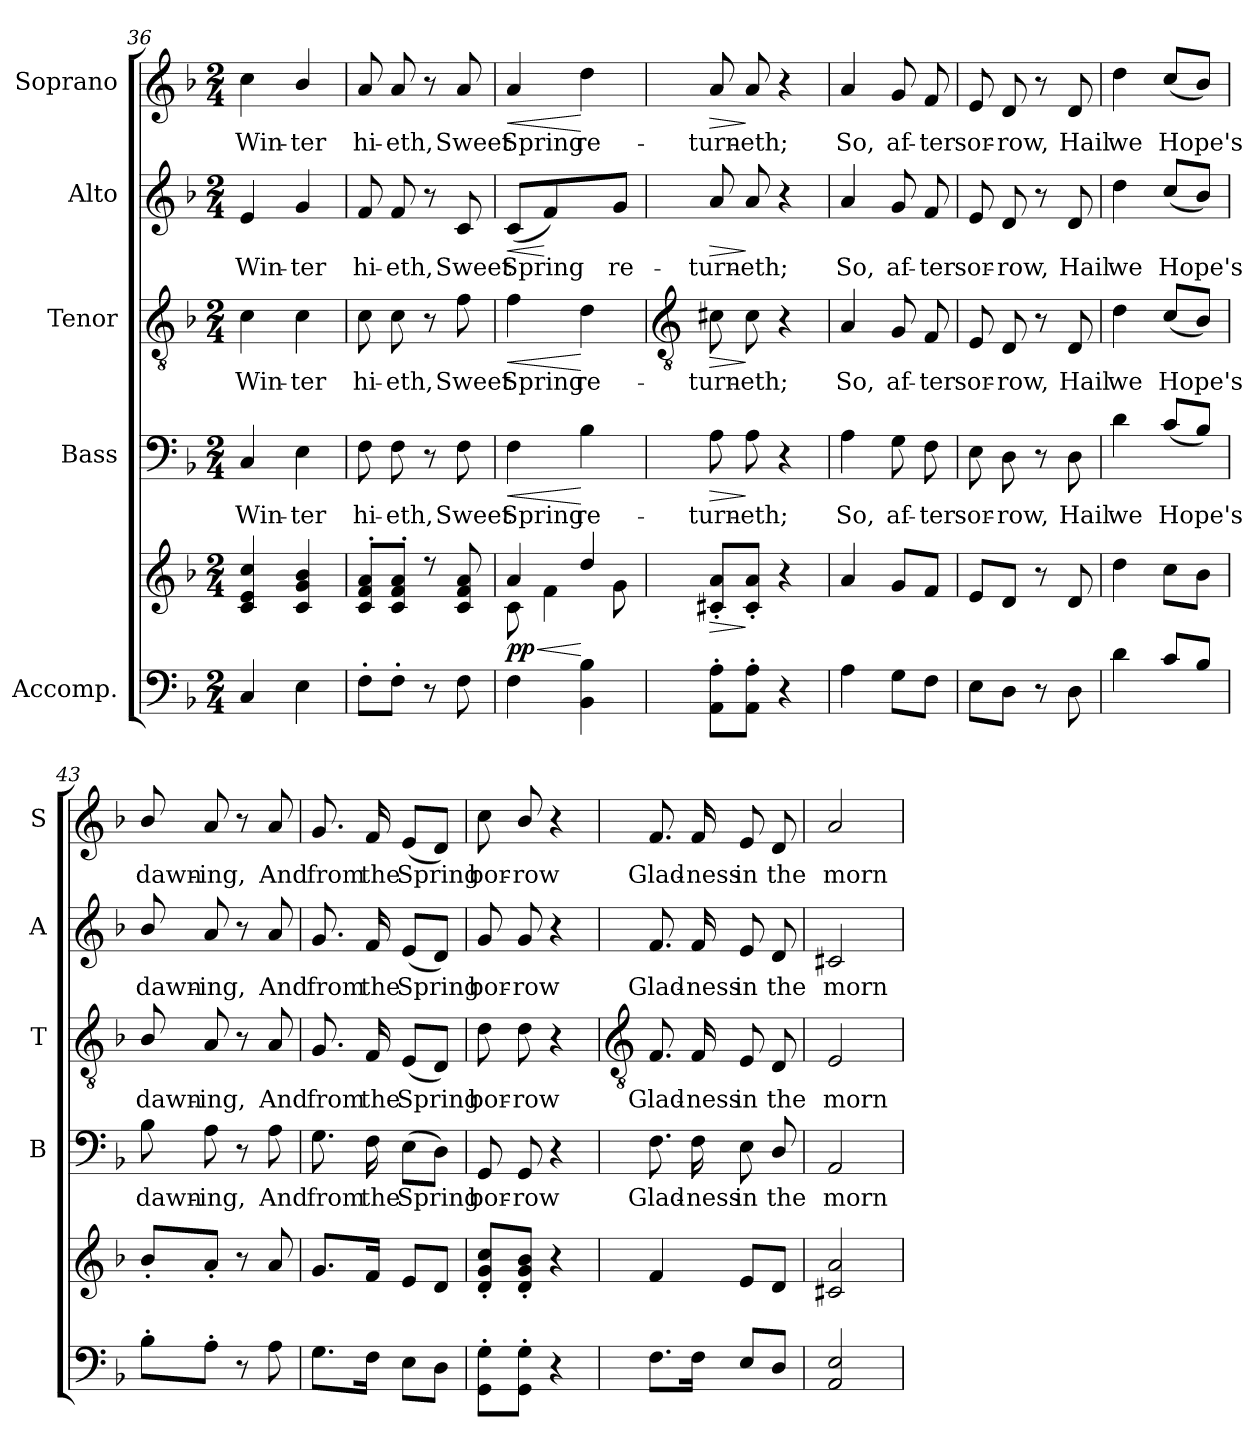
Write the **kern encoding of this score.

**kern	**kern	**dynam	**kern	**text	**dynam	**kern	**text	**dynam	**kern	**text	**dynam	**kern	**text	**dynam
*part5	*part5	*part5	*part4	*part4	*part4	*part3	*part3	*part3	*part2	*part2	*part2	*part1	*part1	*part1
*staff6	*staff5	*staff5/6	*staff4	*staff4	*staff4	*staff3	*staff3	*staff3	*staff2	*staff2	*staff2	*staff1	*staff1	*staff1
*I"Accomp.	*	*	*I"Bass	*	*	*I"Tenor	*	*	*I"Alto	*	*	*I"Soprano	*	*
*	*	*	*I'B	*	*	*I'T	*	*	*I'A	*	*	*I'S	*	*
*clefF4	*clefG2	*	*clefF4	*	*	*clefGv2	*	*	*clefG2	*	*	*clefG2	*	*
*k[b-]	*k[b-]	*	*k[b-]	*	*	*k[b-]	*	*	*k[b-]	*	*	*k[b-]	*	*
*F:	*F:	*	*F:	*	*	*F:	*	*	*F:	*	*	*F:	*	*
*M2/4	*M2/4	*	*M2/4	*	*	*M2/4	*	*	*M2/4	*	*	*M2/4	*	*
=36	=36	=36	=36	=36	=36	=36	=36	=36	=36	=36	=36	=36	=36	=36
*	*^	*	*	*	*	*	*	*	*	*	*	*	*	*
!	!	!LO:N:vis=1	!	!	!LO:LY:b	!	!	!LO:LY:b	!	!	!LO:LY:b	!	!	!LO:LY:b	!
4C	4c 4e 4cc	2ryy	.	4C	Win-	.	4c	Win-	.	4e	Win-	.	4cc	Win-	.
!	!	!	!	!	!LO:LY:b	!	!	!LO:LY:b	!	!	!LO:LY:b	!	!	!LO:LY:b	!
4E	4c/ 4g/ 4b-/	.	.	4E	-ter	.	4c\	-ter	.	4g/	-ter	.	4b-/	-ter	.
=37	=37	=37	=37	=37	=37	=37	=37	=37	=37	=37	=37	=37	=37	=37	=37
!	!	!LO:N:vis=1	!	!	!LO:LY:b	!	!	!LO:LY:b	!	!	!LO:LY:b	!	!	!LO:LY:b	!
8F'L	8c' 8f' 8a'L	2ryy	.	8F	hi-	.	8c	hi-	.	8f	hi-	.	8a	hi-	.
!	!	!	!	!	!LO:LY:b	!	!	!LO:LY:b	!	!	!LO:LY:b	!	!	!LO:LY:b	!
8F'J	8c' 8f' 8a'J	.	.	8F	-eth,	.	8c	-eth,	.	8f	-eth,	.	8a	-eth,	.
8r	8r	.	.	8r	.	.	8r	.	.	8r	.	.	8r	.	.
!	!	!	!	!	!LO:LY:b	!	!	!LO:LY:b	!	!	!LO:LY:b	!	!	!LO:LY:b	!
8F	8c 8f 8a	.	.	8F	Sweet	.	8f	Sweet	.	8c	Sweet	.	8a	Sweet	.
=38	=38	=38	=38	=38	=38	=38	=38	=38	=38	=38	=38	=38	=38	=38	=38
!	!	!	!LO:HP:b	!	!LO:LY:b	!LO:HP:b	!	!LO:LY:b	!LO:HP:b	!	!LO:LY:b	!LO:HP:b	!	!LO:LY:b	!LO:HP:b
!	!	!	!LO:DY:n=1:b	!	!	!	!	!	!	!	!	!	!	!	!
4F	4a	8c\	< pp	4F	Spring	<	4f	Spring	<	(<8cL	Spring	<	4a	Spring	<
.	.	4f\	.	.	.	.	.	.	.	4f)	.	[	.	.	.
!	!	!	!	!	!LO:LY:b	!	!	!LO:LY:b	!	!	!	!	!	!LO:LY:b	!
4BB- 4B-	4dd/	.	[	4B-	re-	[	4d	re-	[	.	.	.	4dd	re-	[
!	!	!	!	!	!	!	!	!	!	!	!LO:LY:b	!	!	!	!
.	.	8g\	.	.	.	.	.	.	.	8gJ	re-	.	.	.	.
*	*v	*v	*	*	*	*	*	*	*	*	*	*	*	*	*
!!LO:LB:g=z
=39	=39	=39	=39	=39	=39	=39	=39	=39	=39	=39	=39	=39	=39	=39
*	*	*	*	*	*	*clefGv2	*	*	*	*	*	*	*	*
*	*^	*	*	*	*	*	*	*	*	*	*	*	*	*
!	!	!	!LO:HP:b	!	!LO:LY:b	!LO:HP:b	!	!LO:LY:b	!LO:HP:b	!	!LO:LY:b	!LO:HP:b	!	!LO:LY:b	!LO:HP:b
*	*v	*v	*	*	*	*	*	*	*	*	*	*	*	*	*
8AA' 8A'L	8c#X' 8a'L	>	8A	-turn-	>	8c#X	-turn-	>	8a	-turn-	>	8a	-turn-	>
!	!	!	!	!LO:LY:b	!	!	!LO:LY:b	!	!	!LO:LY:b	!	!	!LO:LY:b	!
8AA' 8A'J	8c#' 8a'J	]	8A	-eth;	]	8c#	-eth;	]	8a	-eth;	]	8a	-eth;	]
4r	4r	.	4r	.	.	4r	.	.	4r	.	.	4r	.	.
=40	=40	=40	=40	=40	=40	=40	=40	=40	=40	=40	=40	=40	=40	=40
!	!	!	!	!LO:LY:b	!	!	!LO:LY:b	!	!	!LO:LY:b	!	!	!LO:LY:b	!
4A	4a	.	4A	So,	.	4A	So,	.	4a	So,	.	4a	So,	.
!	!	!	!	!LO:LY:b	!	!	!LO:LY:b	!	!	!LO:LY:b	!	!	!LO:LY:b	!
8GL	8gL	.	8G	af-	.	8G	af-	.	8g	af-	.	8g	af-	.
!	!	!	!	!LO:LY:b	!	!	!LO:LY:b	!	!	!LO:LY:b	!	!	!LO:LY:b	!
8FJ	8fJ	.	8F	-ter	.	8F	-ter	.	8f	-ter	.	8f	-ter	.
=41	=41	=41	=41	=41	=41	=41	=41	=41	=41	=41	=41	=41	=41	=41
!	!	!	!	!LO:LY:b	!	!	!LO:LY:b	!	!	!LO:LY:b	!	!	!LO:LY:b	!
8EL	8eL	.	8E	sor-	.	8E	sor-	.	8e	sor-	.	8e	sor-	.
!	!	!	!	!LO:LY:b	!	!	!LO:LY:b	!	!	!LO:LY:b	!	!	!LO:LY:b	!
8DJ	8dJ	.	8D	-row,	.	8D	-row,	.	8d	-row,	.	8d	-row,	.
8r	8r	.	8r	.	.	8r	.	.	8r	.	.	8r	.	.
!	!	!	!	!LO:LY:b	!	!	!LO:LY:b	!	!	!LO:LY:b	!	!	!LO:LY:b	!
8D	8d	.	8D	Hail	.	8D	Hail	.	8d	Hail	.	8d	Hail	.
=42	=42	=42	=42	=42	=42	=42	=42	=42	=42	=42	=42	=42	=42	=42
!	!	!	!	!LO:LY:b	!	!	!LO:LY:b	!	!	!LO:LY:b	!	!	!LO:LY:b	!
4d	4dd\	.	4d	we	.	4d	we	.	4dd	we	.	4dd	we	.
!	!	!	!	!LO:LY:b	!	!	!LO:LY:b	!	!	!LO:LY:b	!	!	!LO:LY:b	!
8cL	8cc\L	.	(>8cL	Hope's	.	(>8cL	Hope's	.	(>8ccL	Hope's	.	(>8ccL	Hope's	.
8B-/J	8b-\J	.	8B-/J)	.	.	8B-/J)	.	.	8b-/J)	.	.	8b-/J)	.	.
=43	=43	=43	=43	=43	=43	=43	=43	=43	=43	=43	=43	=43	=43	=43
!	!	!	!	!LO:LY:b	!	!	!LO:LY:b	!	!	!LO:LY:b	!	!	!LO:LY:b	!
8B-'\L	8b-'/L	.	8B-\	dawn-	.	8B-/	dawn-	.	8b-/	dawn-	.	8b-/	dawn-	.
!	!	!	!	!LO:LY:b	!	!	!LO:LY:b	!	!	!LO:LY:b	!	!	!LO:LY:b	!
8A'J	8a'J	.	8A	-ing,	.	8A	-ing,	.	8a	-ing,	.	8a	-ing,	.
8r	8r	.	8r	.	.	8r	.	.	8r	.	.	8r	.	.
!	!	!	!	!LO:LY:b	!	!	!LO:LY:b	!	!	!LO:LY:b	!	!	!LO:LY:b	!
8A	8a	.	8A	And	.	8A	And	.	8a	And	.	8a	And	.
=44	=44	=44	=44	=44	=44	=44	=44	=44	=44	=44	=44	=44	=44	=44
!	!	!	!	!LO:LY:b	!	!	!LO:LY:b	!	!	!LO:LY:b	!	!	!LO:LY:b	!
8.GL	8.gL	.	8.G	from	.	8.G	from	.	8.g	from	.	8.g	from	.
!	!	!	!	!LO:LY:b	!	!	!LO:LY:b	!	!	!LO:LY:b	!	!	!LO:LY:b	!
16FJ	16fJ	.	16F	the	.	16F	the	.	16f	the	.	16f	the	.
!	!	!	!	!LO:LY:b	!	!	!LO:LY:b	!	!	!LO:LY:b	!	!	!LO:LY:b	!
8EL	8eL	.	(>8EL	Spring	.	(<8EL	Spring	.	(<8eL	Spring	.	(<8eL	Spring	.
8DJ	8dJ	.	8DJ)	.	.	8DJ)	.	.	8dJ)	.	.	8dJ)	.	.
=45	=45	=45	=45	=45	=45	=45	=45	=45	=45	=45	=45	=45	=45	=45
!	!	!	!	!LO:LY:b	!	!	!LO:LY:b	!	!	!LO:LY:b	!	!	!LO:LY:b	!
8GG' 8G'L	8d' 8g' 8cc'L	.	8GG	bor-	.	8d	bor-	.	8g	bor-	.	8cc	bor-	.
!	!	!	!	!LO:LY:b	!	!	!LO:LY:b	!	!	!LO:LY:b	!	!	!LO:LY:b	!
8GG\' 8G\'J	8d/' 8g/' 8b-/'J	.	8GG/	-row	.	8d\	-row	.	8g/	-row	.	8b-/	-row	.
4r	4r	.	4r	.	.	4r	.	.	4r	.	.	4r	.	.
!!LO:LB:g=z
=46	=46	=46	=46	=46	=46	=46	=46	=46	=46	=46	=46	=46	=46	=46
*	*	*	*	*	*	*clefGv2	*	*	*	*	*	*	*	*
!	!	!	!	!LO:LY:b	!	!	!LO:LY:b	!	!	!LO:LY:b	!	!	!LO:LY:b	!
8.FL	4f	.	8.F	Glad-	.	8.F	Glad-	.	8.f	Glad-	.	8.f	Glad-	.
!	!	!	!	!LO:LY:b	!	!	!LO:LY:b	!	!	!LO:LY:b	!	!	!LO:LY:b	!
16FJ	.	.	16F	-ness	.	16F	-ness	.	16f	-ness	.	16f	-ness	.
!	!	!	!	!LO:LY:b	!	!	!LO:LY:b	!	!	!LO:LY:b	!	!	!LO:LY:b	!
8EL	8eL	.	8E	in	.	8E	in	.	8e	in	.	8e	in	.
!	!	!	!	!LO:LY:b	!	!	!LO:LY:b	!	!	!LO:LY:b	!	!	!LO:LY:b	!
8D/J	8dJ	.	8D/	the	.	8D	the	.	8d	the	.	8d	the	.
=47	=47	=47	=47	=47	=47	=47	=47	=47	=47	=47	=47	=47	=47	=47
!	!	!	!	!LO:LY:b	!	!	!LO:LY:b	!	!	!LO:LY:b	!	!	!LO:LY:b	!
2AA 2E	2c#X 2a	.	2AA	morn-	.	2E	morn-	.	2c#X	morn-	.	2a	morn-	.
=	=	=	=	=	=	=	=	=	=	=	=	=	=	=
*-	*-	*-	*-	*-	*-	*-	*-	*-	*-	*-	*-	*-	*-	*-
